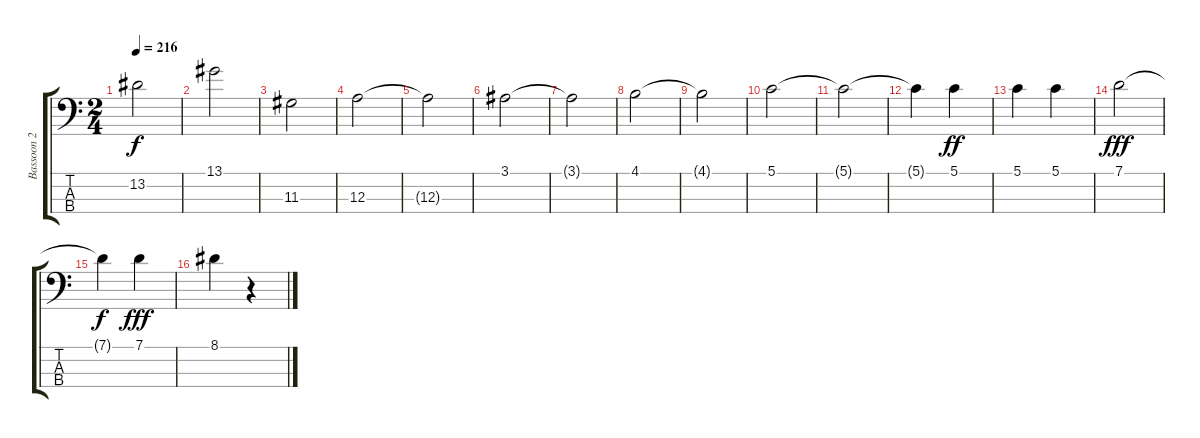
\track ("Bassoon 2" "Bassoon 2") {instrument acousticguitarnylon}
\staff {score tabs}
\tuning (G2 D2 A1 E1) {hide}
\ts (2 4)
\tempo 216
\clef f4
\ks c
13.2.2{dy f} |
13.1.2 |
11.3.2 |
12.3.2 |
12.3{t}.2 |
3.1.2 |
3.1{t}.2 |
4.1.2 |
4.1{t}.2 |
5.1.2 |
5.1{t}.2 |
5.1{t}.4 5.1.4{dy ff} |
5.1.4 5.1.4 |
7.1.2{dy fff} |
7.1{t}.4{dy f} 7.1.4{dy fff} |
8.1.4 r.4
